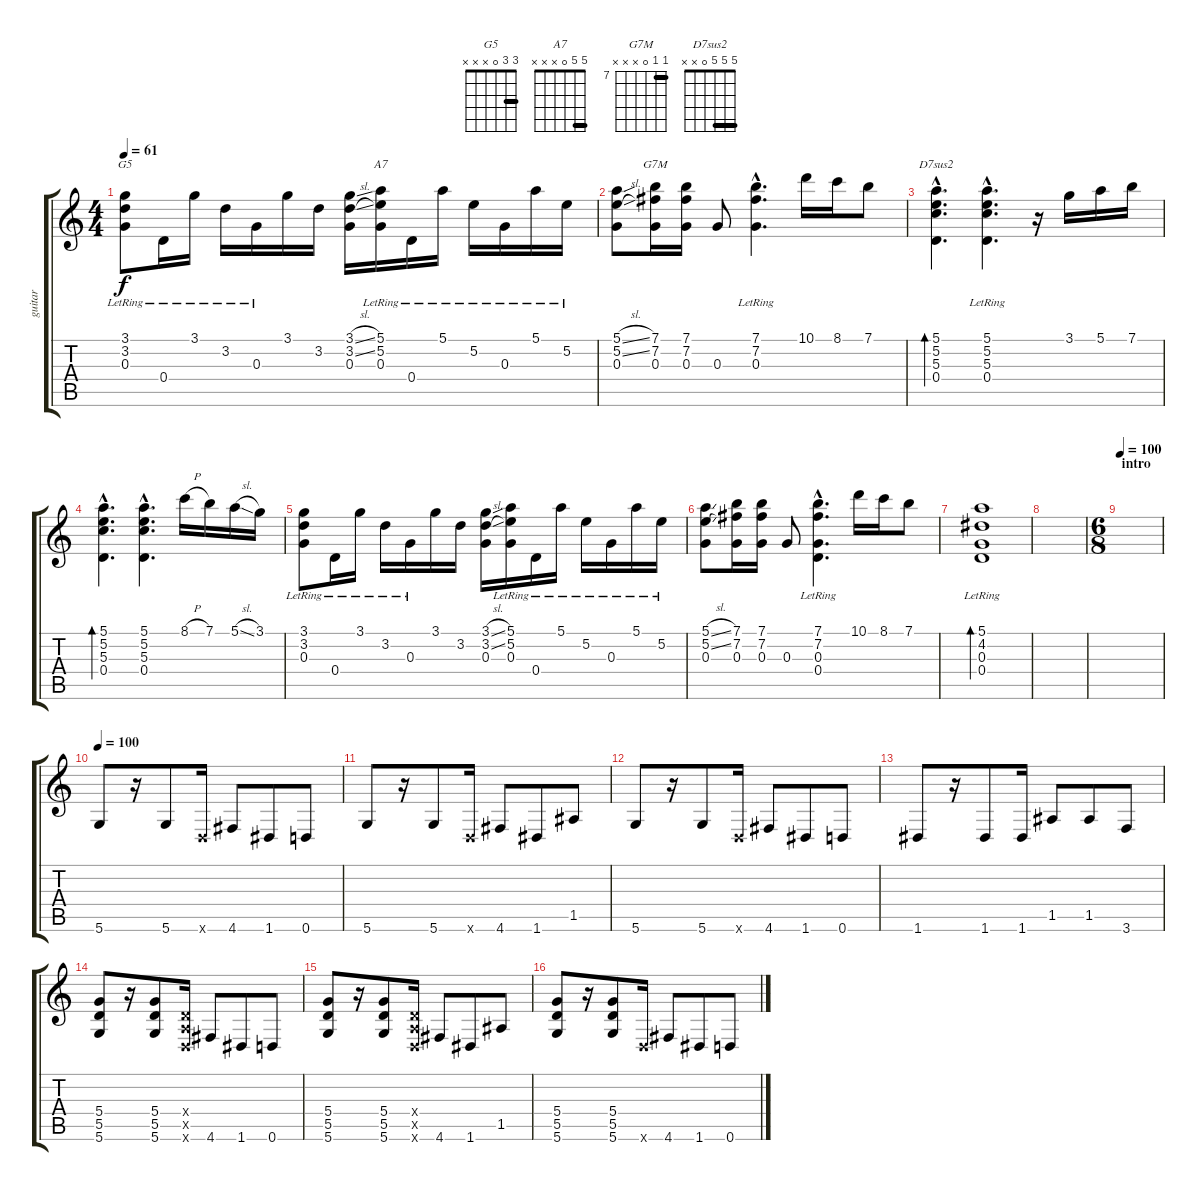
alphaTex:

\track ("guitar" "guitar") {instrument electricguitarclean}
\staff {score tabs}
\tuning (E4 B3 G3 D3 A2 D2) {hide}
\chord ("G5" 3 3 0 x x x) {barre 3}
\chord ("A7" 5 5 0 x x x) {barre 5}
\chord ("G7M" 7 7 0 x x x) {firstfret 7 barre 7}
\chord ("D7sus2" 5 5 5 0 x x) {barre 5}
\ts (4 4)
\tempo 61
\clef g2
\ks c
(3.1{lr} 3.2{lr} 0.3{lr}).8{ch "G5" dy f instrument electricguitarclean} 0.4{lr}.16 3.1{lr}.16 3.2{lr}.16 0.3{lr}.16 3.1.16 3.2.16 (3.1{sl} 3.2{sl} 0.3).16 (5.1{lr} 5.2{lr} 0.3{lr}).16{ch "A7"} 0.4{lr}.16 5.1{lr}.16 5.2{lr}.16 0.3{lr}.16 5.1{lr}.16 5.2{lr}.16 |
(5.1{sl} 5.2{sl} 0.3).8 (7.1 7.2 0.3).16{ch "G7M"} (7.1 7.2 0.3).16 0.3.8 (7.1{hac lr} 7.2{hac lr} 0.3{hac lr}).4{d} 10.1.16 8.1.16 7.1.8 |
(5.1{hac} 5.2{hac} 5.3{hac} 0.4{hac}).4{d bd 120 ch "D7sus2"} (5.1{hac lr} 5.2{hac lr} 5.3{hac lr} 0.4{hac lr}).4{d} r.16 3.1.16 5.1.16 7.1.16 |
(5.1{hac} 5.2{hac} 5.3{hac} 0.4{hac}).4{d bd 120} (5.1{hac} 5.2{hac} 5.3{hac} 0.4{hac}).4{d} 8.1{h}.16 7.1.16 5.1{sl}.16 3.1.16 |
(3.1{lr} 3.2{lr} 0.3{lr}).8 0.4{lr}.16 3.1{lr}.16 3.2{lr}.16 0.3{lr}.16 3.1.16 3.2.16 (3.1{sl} 3.2{sl} 0.3).16 (5.1{lr} 5.2{lr} 0.3{lr}).16 0.4{lr}.16 5.1{lr}.16 5.2{lr}.16 0.3{lr}.16 5.1{lr}.16 5.2{lr}.16 |
(5.1{sl} 5.2{sl} 0.3).8 (7.1 7.2 0.3).16 (7.1 7.2 0.3).16 0.3.8 (7.1{hac lr} 7.2{hac lr} 0.3{hac lr} 0.4{hac lr}).4{d} 10.1.16 8.1.16 7.1.8 |
(5.1 4.2{lr} 0.3{lr} 0.4{lr}).1{bd 120} |
|
\ts (6 8)
\section ("" "intro")
\tempo 100
|
\tempo 100
5.6.8{instrument distortionguitar} r.16 5.6.8 0.6{x}.16 4.6.8 1.6.8 0.6.8 |
5.6.8 r.16 5.6.8 0.6{x}.16 4.6.8 1.6.8 1.5.8 |
5.6.8 r.16 5.6.8 0.6{x}.16 4.6.8 1.6.8 0.6.8 |
1.6.8 r.16 1.6.8 1.6.16 1.5.8 1.5.8 3.6.8 |
(5.4 5.5 5.6).8 r.16 (5.4 5.5 5.6).8 (0.4{x} 0.5{x} 0.6{x}).16 4.6.8 1.6.8 0.6.8 |
(5.4 5.5 5.6).8 r.16 (5.4 5.5 5.6).8 (0.4{x} 0.5{x} 0.6{x}).16 4.6.8 1.6.8 1.5.8 |
(5.4 5.5 5.6).8 r.16 (5.4 5.5 5.6).8 0.6{x}.16 4.6.8 1.6.8 0.6.8
